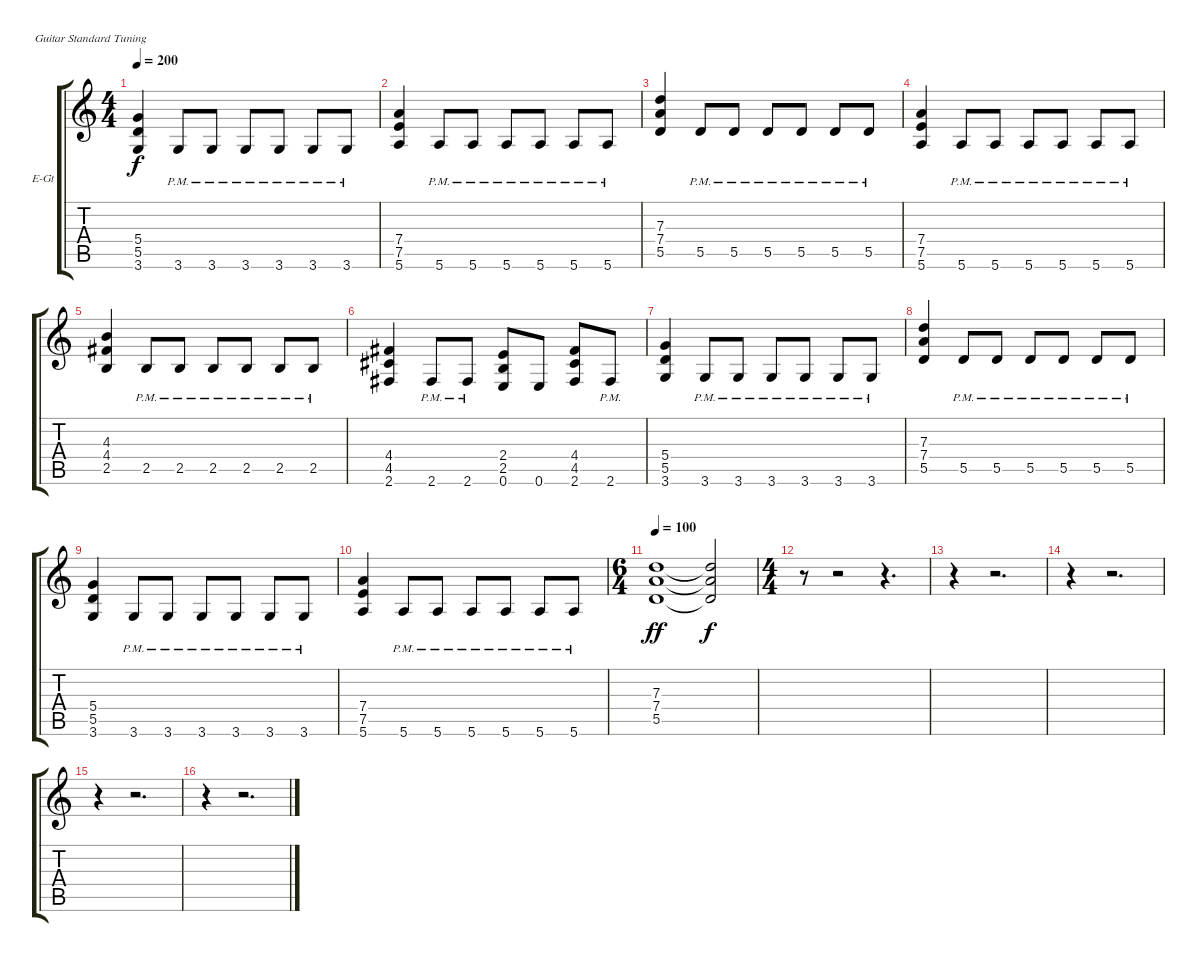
\bracketExtendMode groupsimilarinstruments
\firstSystemTrackNameOrientation horizontal
\otherSystemsTrackNameOrientation horizontal
\track ("Rhythm" "E-Gt") {instrument distortionguitar}
\staff {score tabs}
\tuning (E4 B3 G3 D3 A2 E2)
\ts (4 4)
\tempo 200
\clef g2
\ks c
(5.4 5.5 3.6).4{dy f} 3.6{pm}.8 3.6{pm}.8 3.6{pm}.8 3.6{pm}.8 3.6{pm}.8 3.6{pm}.8 |
(7.4 7.5 5.6).4 5.6{pm}.8 5.6{pm}.8 5.6{pm}.8 5.6{pm}.8 5.6{pm}.8 5.6{pm}.8 |
(7.3 7.4 5.5).4 5.5{pm}.8 5.5{pm}.8 5.5{pm}.8 5.5{pm}.8 5.5{pm}.8 5.5{pm}.8 |
(7.4 7.5 5.6).4 5.6{pm}.8 5.6{pm}.8 5.6{pm}.8 5.6{pm}.8 5.6{pm}.8 5.6{pm}.8 |
(4.3 4.4 2.5).4 2.5{pm}.8 2.5{pm}.8 2.5{pm}.8 2.5{pm}.8 2.5{pm}.8 2.5{pm}.8 |
(4.4 4.5 2.6).4 2.6{pm}.8 2.6{pm}.8 (2.4 2.5 0.6).8 0.6.8 (4.4 4.5 2.6).8 2.6{pm}.8 |
(5.4 5.5 3.6).4 3.6{pm}.8 3.6{pm}.8 3.6{pm}.8 3.6{pm}.8 3.6{pm}.8 3.6{pm}.8 |
(7.3 7.4 5.5).4 5.5{pm}.8 5.5{pm}.8 5.5{pm}.8 5.5{pm}.8 5.5{pm}.8 5.5{pm}.8 |
(5.4 5.5 3.6).4 3.6{pm}.8 3.6{pm}.8 3.6{pm}.8 3.6{pm}.8 3.6{pm}.8 3.6{pm}.8 |
(7.4 7.5 5.6).4 5.6{pm}.8 5.6{pm}.8 5.6{pm}.8 5.6{pm}.8 5.6{pm}.8 5.6{pm}.8 |
\ts (6 4)
\beaming (8 6 6)
\tempo 100
(7.3 7.4 5.5).1{dy ff} (7.3{t} 7.4{t} 5.5{t}).2{dy f} |
\ts (4 4)
\beaming (8 2 2 2 2)
r.8 r.2 r.4{d} |
r.4 r.2{d} |
r.4 r.2{d} |
r.4 r.2{d} |
r.4 r.2{d}
